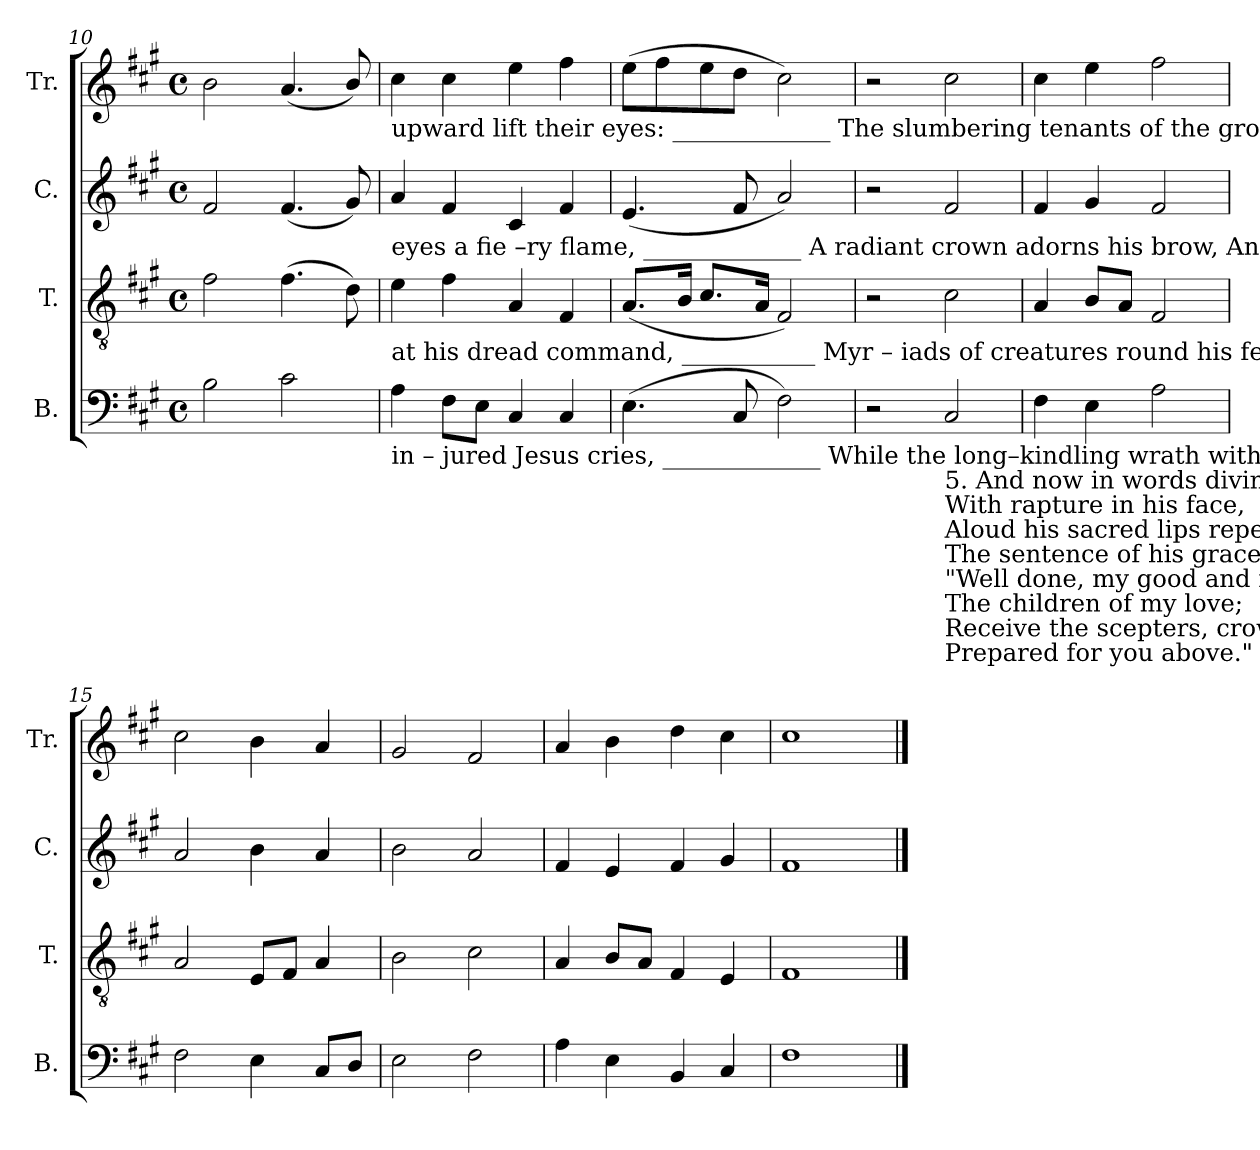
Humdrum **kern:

**kern	**kern	**kern	**kern
*part4	*part3	*part2	*part1
*staff4	*staff3	*staff2	*staff1
*I"B.	*I"T.	*I"C.	*I"Tr.
*I'B.	*I'T.	*I'C.	*I'Tr.
*clefF4	*clefGv2	*clefG2	*clefG2
*k[f#c#g#]	*k[f#c#g#]	*k[f#c#g#]	*k[f#c#g#]
*M4/4	*M4/4	*M4/4	*M4/4
*met(c)	*met(c)	*met(c)	*met(c)
=10	=10	=10	=10
2B\	2f#\	2f#/	2b\
2c#\	(4.f#\	(4.f#/	(4.a/
.	8d\)	8g#/)	8b/)
!!LO:LB:g=z
=11	=11	=11	=11
!	!	!	!LO:TX:b:t=upward     lift   their  eyes&colon; _____________      The   slumbering  tenants   of   the   ground   In   living   armies    rise.
!	!	!LO:TX:b:t=eyes   a     fie –ry  flame, _____________           A    radiant   crown  adorns   his  brow,   And  Je–sus    is  his  name.	!
!	!LO:TX:b:t=at   his   dread  command, ___________          Myr – iads  of  creatures  round  his  feet    In    solemn  silence   stand.	!	!
!LO:TX:b:t=in – jured  Jesus   cries, _____________           While  the  long–kindling  wrath   with–in   Flames  from both his eyes.	!	!	!
4A\	4e\	4a/	4cc#\
8F#\L	4f#\	4f#/	4cc#\
8E\J	.	.	.
4C#/	4A/	4c#/	4ee\
4C#/	4F#/	4f#/	4ff#\
=12	=12	=12	=12
(4.E\	(8.A/L	(4.e/	(8ee\L
.	.	.	8ff#\
.	16B/Jk	.	.
.	8.c#/L	.	8ee\
8C#/	.	8f#/	8dd\J
.	16A/Jk	.	.
2F#\)	2F#/)	2a/)	2cc#\)
=13	=13	=13	=13
2r	2r	2r	2r
!LO:TX:b:t=5. And now in words divinely sweet,	!	!	!
!LO:TX:b:t=With rapture in his face,	!	!	!
!LO:TX:b:t=Aloud his sacred lips repeat	!	!	!
!LO:TX:b:t=The sentence of his grace&colon;	!	!	!
!LO:TX:b:t="Well done, my good and faithful sons.	!	!	!
!LO:TX:b:t=The children of my love;	!	!	!
!LO:TX:b:t=Receive the scepters, crowns and thrones	!	!	!
!LO:TX:b:t=Prepared for you above."	!	!	!
2C#/	2c#\	2f#/	2cc#\
=14	=14	=14	=14
4F#\	4A/	4f#/	4cc#\
4E\	8B/L	4g#/	4ee\
.	8A/J	.	.
2A\	2F#/	2f#/	2ff#\
=15	=15	=15	=15
2F#\	2A/	2a/	2cc#\
4E\	8E/L	4b\	4b\
.	8F#/J	.	.
8C#/L	4A/	4a/	4a/
8D/J	.	.	.
=16	=16	=16	=16
2E\	2B\	2b\	2g#/
2F#\	2c#\	2a/	2f#/
=17	=17	=17	=17
4A\	4A/	4f#/	4a/
4E\	8B/L	4e/	4b\
.	8A/J	.	.
4BB/	4F#/	4f#/	4dd\
4C#/	4E/	4g#/	4cc#\
=18	=18	=18	=18
1F#	1F#	1f#	1cc#
==	==	==	==
*-	*-	*-	*-
